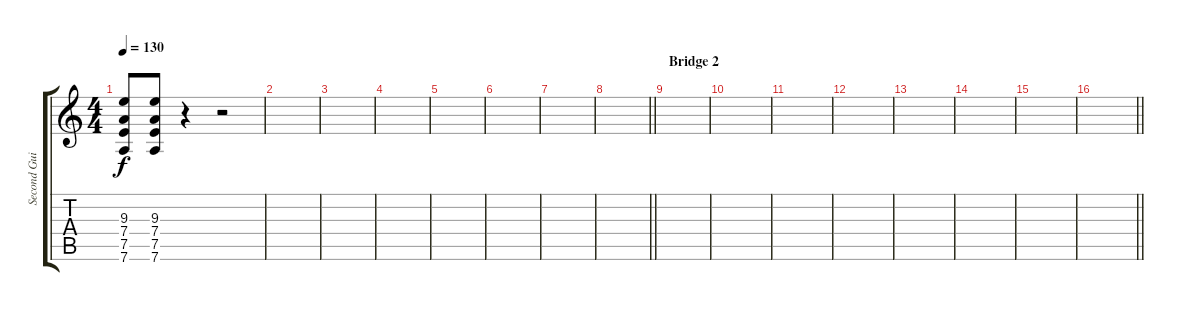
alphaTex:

\track ("Second Guitar - Simon Neil" "Second Gui") {instrument electricguitarclean}
\staff {score tabs}
\tuning (E4 B3 G3 D3 A2 D2) {hide}
\ts (4 4)
\tempo 130
\clef g2
\ks aminor
(9.3 7.4 7.5 7.6).8{dy f volume 16 balance 8 instrument overdrivenguitar} (9.3 7.4 7.5 7.6).8 r.4 r.2 |
|
|
|
|
|
|
\barLineRight lightlight
|
\section ("" "Bridge 2")
|
|
|
|
|
|
|
\barLineRight lightlight
